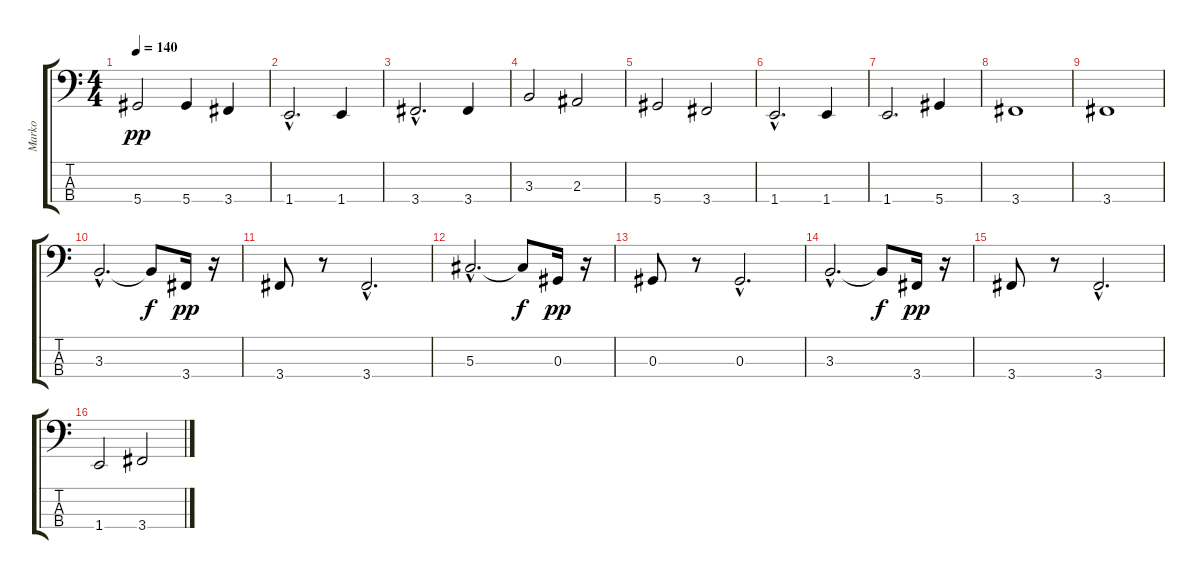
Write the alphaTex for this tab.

\track ("Marko" "Marko") {instrument slapbass1}
\staff {score tabs}
\tuning (Gb2 Db2 Ab1 Eb1) {hide}
\ts (4 4)
\tempo 140
\clef f4
\ks c
5.4.2{dy pp} 5.4.4 3.4.4 |
1.4{hac}.2{d volume 10 instrument slapbass1} 1.4.4 |
3.4{hac}.2{d} 3.4.4 |
3.3.2 2.3.2 |
5.4.2 3.4.2 |
1.4{hac}.2{d volume 10 instrument slapbass1} 1.4.4 |
1.4.2{d} 5.4.4 |
3.4.1 |
3.4.1 |
3.3{hac}.2{d volume 10 instrument slapbass1} 3.3{t}.8{dy f} 3.4.16{dy pp} r.16 |
3.4.8 r.8 3.4{hac}.2{d} |
5.3{hac}.2{d} 5.3{t}.8{dy f} 0.3.16{dy pp} r.16 |
0.3.8 r.8 0.3{hac}.2{d} |
3.3{hac}.2{d} 3.3{t}.8{dy f} 3.4.16{dy pp} r.16 |
3.4.8 r.8 3.4{hac}.2{d} |
1.4.2 3.4.2
